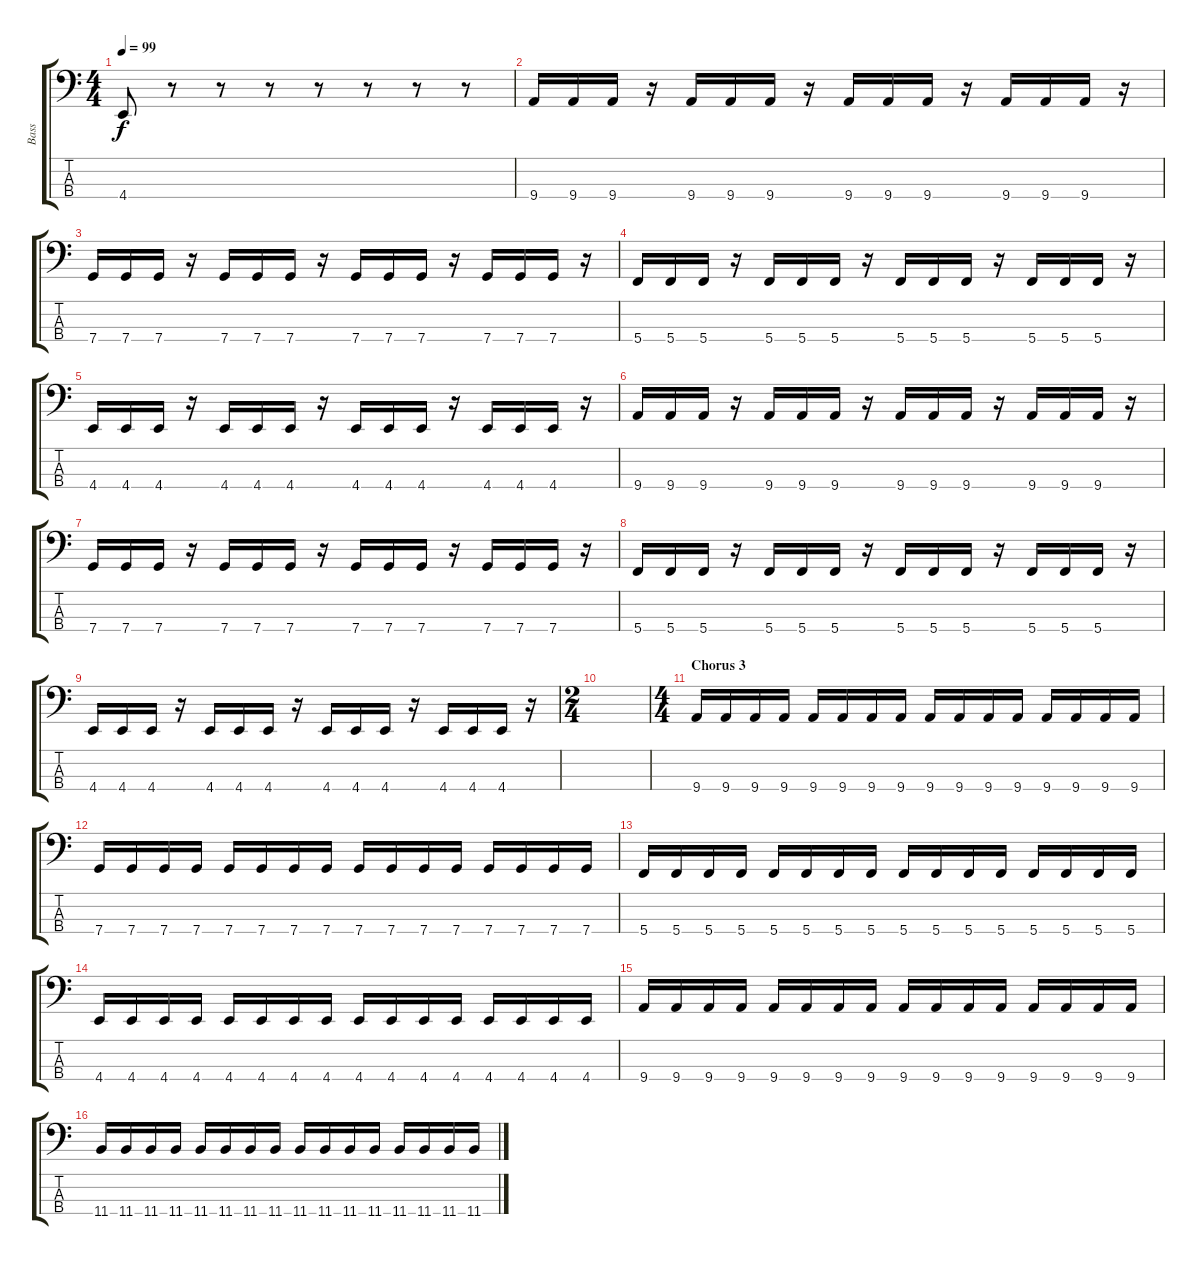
\track ("Bass" "Bass") {instrument electricbassfinger}
\staff {score tabs}
\tuning (F2 C2 G1 C1) {hide}
\ts (4 4)
\tempo 99
\clef f4
\ks c
4.4.8{dy f} r.8 r.8 r.8 r.8 r.8 r.8 r.8 |
9.4.16{volume 16} 9.4.16 9.4.16 r.16 9.4.16 9.4.16 9.4.16 r.16 9.4.16 9.4.16 9.4.16 r.16 9.4.16 9.4.16 9.4.16 r.16 |
7.4.16 7.4.16 7.4.16 r.16 7.4.16 7.4.16 7.4.16 r.16 7.4.16 7.4.16 7.4.16 r.16 7.4.16 7.4.16 7.4.16 r.16 |
5.4.16 5.4.16 5.4.16 r.16 5.4.16 5.4.16 5.4.16 r.16 5.4.16 5.4.16 5.4.16 r.16 5.4.16 5.4.16 5.4.16 r.16 |
4.4.16 4.4.16 4.4.16 r.16 4.4.16 4.4.16 4.4.16 r.16 4.4.16 4.4.16 4.4.16 r.16 4.4.16 4.4.16 4.4.16 r.16 |
9.4.16 9.4.16 9.4.16 r.16 9.4.16 9.4.16 9.4.16 r.16 9.4.16 9.4.16 9.4.16 r.16 9.4.16 9.4.16 9.4.16 r.16 |
7.4.16 7.4.16 7.4.16 r.16 7.4.16 7.4.16 7.4.16 r.16 7.4.16 7.4.16 7.4.16 r.16 7.4.16 7.4.16 7.4.16 r.16 |
5.4.16 5.4.16 5.4.16 r.16 5.4.16 5.4.16 5.4.16 r.16 5.4.16 5.4.16 5.4.16 r.16 5.4.16 5.4.16 5.4.16 r.16 |
4.4.16 4.4.16 4.4.16 r.16 4.4.16 4.4.16 4.4.16 r.16 4.4.16 4.4.16 4.4.16 r.16 4.4.16 4.4.16 4.4.16 r.16 |
\ts (2 4)
|
\ts (4 4)
\section ("" "Chorus 3")
9.4.16 9.4.16 9.4.16 9.4.16 9.4.16 9.4.16 9.4.16 9.4.16 9.4.16 9.4.16 9.4.16 9.4.16 9.4.16 9.4.16 9.4.16 9.4.16 |
7.4.16 7.4.16 7.4.16 7.4.16 7.4.16 7.4.16 7.4.16 7.4.16 7.4.16 7.4.16 7.4.16 7.4.16 7.4.16 7.4.16 7.4.16 7.4.16 |
5.4.16 5.4.16 5.4.16 5.4.16 5.4.16 5.4.16 5.4.16 5.4.16 5.4.16 5.4.16 5.4.16 5.4.16 5.4.16 5.4.16 5.4.16 5.4.16 |
4.4.16 4.4.16 4.4.16 4.4.16 4.4.16 4.4.16 4.4.16 4.4.16 4.4.16 4.4.16 4.4.16 4.4.16 4.4.16 4.4.16 4.4.16 4.4.16 |
9.4.16 9.4.16 9.4.16 9.4.16 9.4.16 9.4.16 9.4.16 9.4.16 9.4.16 9.4.16 9.4.16 9.4.16 9.4.16 9.4.16 9.4.16 9.4.16 |
11.4.16 11.4.16 11.4.16 11.4.16 11.4.16 11.4.16 11.4.16 11.4.16 11.4.16 11.4.16 11.4.16 11.4.16 11.4.16 11.4.16 11.4.16 11.4.16
